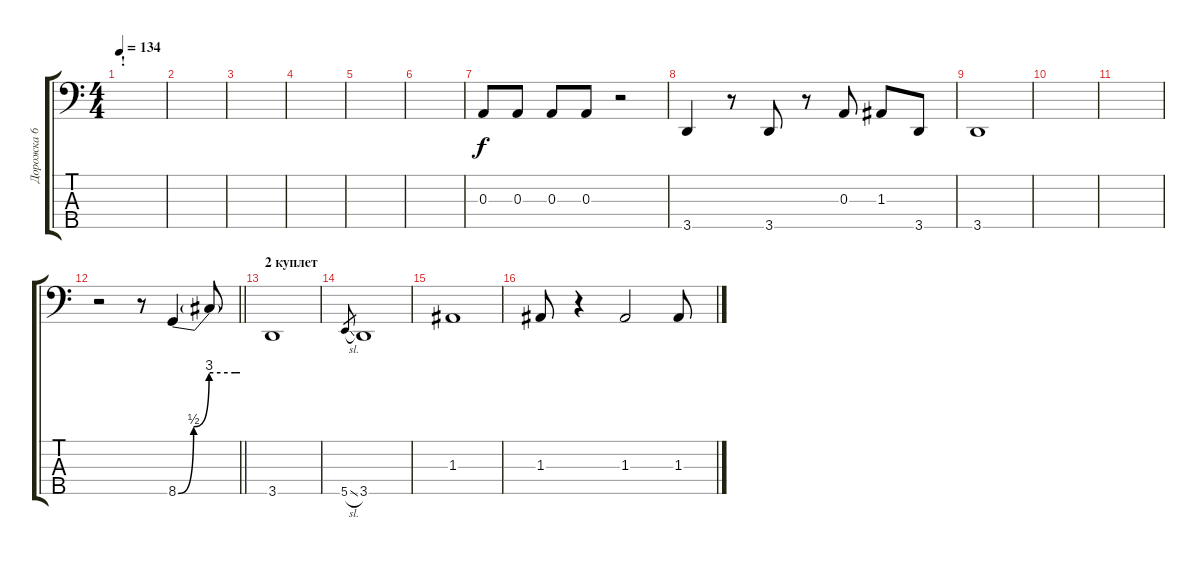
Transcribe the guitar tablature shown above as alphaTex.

\track ("Дорожка 6" "Дорожка 6") {instrument electricbasspick}
\staff {score tabs}
\tuning (G2 D2 A1 E1 B0) {hide}
\ts (4 4)
\section ("" "!")
\tempo 134
\clef f4
\ks c
|
|
|
|
|
|
0.3.8 0.3.8 0.3.8 0.3.8 r.2 |
3.5.4 r.8 3.5.8 r.8 0.3.8 1.3.8 3.5.8 |
3.5.1 |
|
|
\barLineRight lightlight
r.2 r.8 8.5{be (custom 0 0 15 2 30 12 55 12 60 12)}.4 8.5{t}.8 |
\section ("" "2 куплет")
3.5.1 |
5.5{sl}.8{gr} 3.5.1 |
1.3.1 |
1.3.8 r.4 1.3.2 1.3.8
